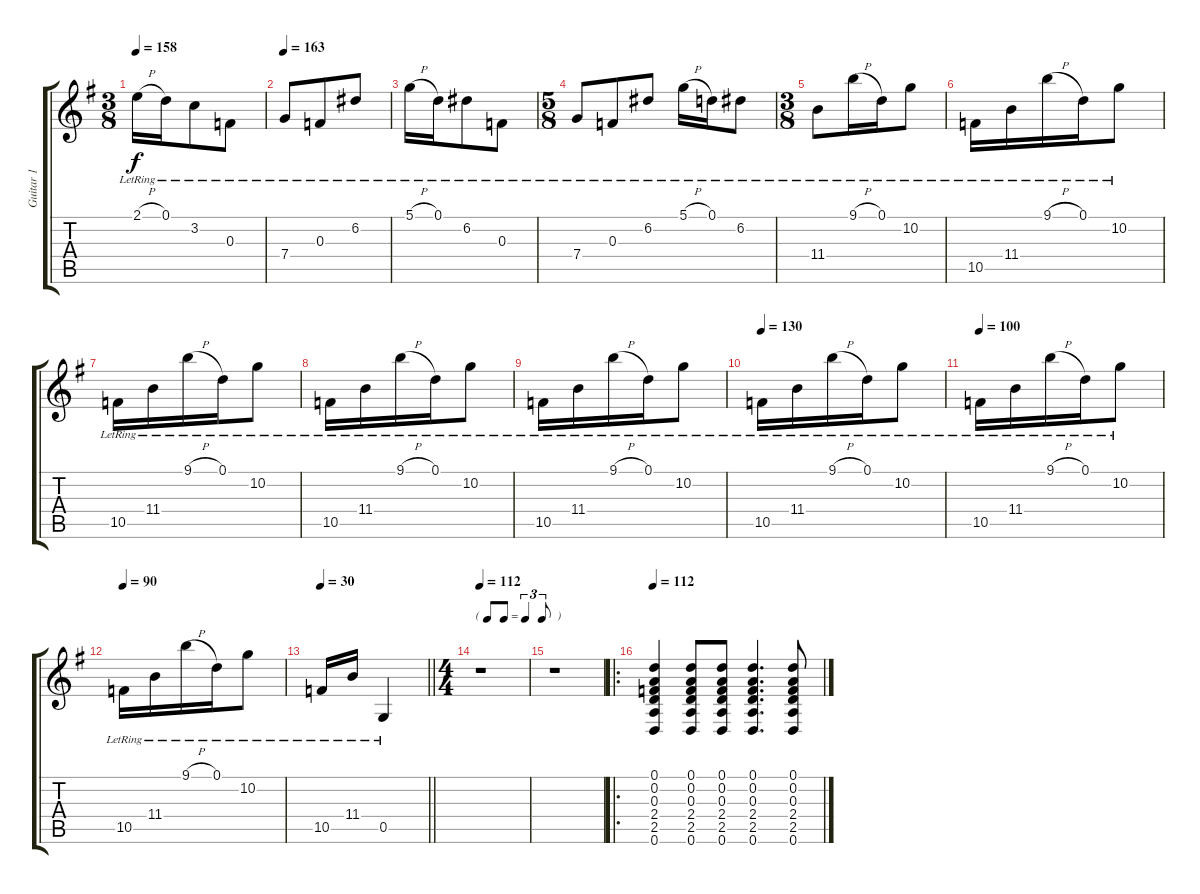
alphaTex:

\track ("Guitar 1" "Guitar 1") {instrument acousticguitarsteel}
\staff {score tabs}
\tuning (D4 A3 F3 C3 G2 D2) {hide}
\ts (3 8)
\tempo 158
\clef g2
\ks eminor
2.1{h lr}.16{dy f} 0.1{lr}.16 3.2{lr}.8 0.3{lr}.8 |
\tempo 163
7.4{lr}.8 0.3{lr}.8 6.2{lr}.8 |
5.1{h lr}.16 0.1{lr}.16 6.2{lr}.8 0.3{lr}.8 |
\ts (5 8)
7.4{lr}.8 0.3{lr}.8 6.2{lr}.8 5.1{h lr}.16 0.1{lr}.16 6.2{lr}.8 |
\ts (3 8)
11.4{lr}.8 9.1{h lr}.16 0.1{lr}.16 10.2{lr}.8 |
10.5{lr}.16 11.4{lr}.16 9.1{h lr}.16 0.1{lr}.16 10.2{lr}.8 |
10.5{lr}.16 11.4{lr}.16 9.1{h lr}.16 0.1{lr}.16 10.2{lr}.8 |
10.5{lr}.16 11.4{lr}.16 9.1{h lr}.16 0.1{lr}.16 10.2{lr}.8 |
10.5{lr}.16 11.4{lr}.16 9.1{h lr}.16 0.1{lr}.16 10.2{lr}.8 |
\tempo 130
10.5{lr}.16 11.4{lr}.16 9.1{h lr}.16 0.1{lr}.16 10.2{lr}.8 |
\tempo 100
10.5{lr}.16 11.4{lr}.16 9.1{h lr}.16 0.1{lr}.16 10.2{lr}.8 |
\tempo 90
10.5{lr}.16 11.4{lr}.16 9.1{h lr}.16 0.1{lr}.16 10.2{lr}.8 |
\tempo 30
\barLineRight lightlight
10.5{lr}.16 11.4{lr}.16 0.5{lr}.4 |
\ts (4 4)
\tf triplet8th
\tempo 112
r.1 |
r.1 |
\ro
\tempo 112
(0.1 0.2 0.3 2.4 2.5 0.6).4 (0.1 0.2 0.3 2.4 2.5 0.6).8 (0.1 0.2 0.3 2.4 2.5 0.6).8 (0.1 0.2 0.3 2.4 2.5 0.6).4{d} (0.1 0.2 0.3 2.4 2.5 0.6).8
